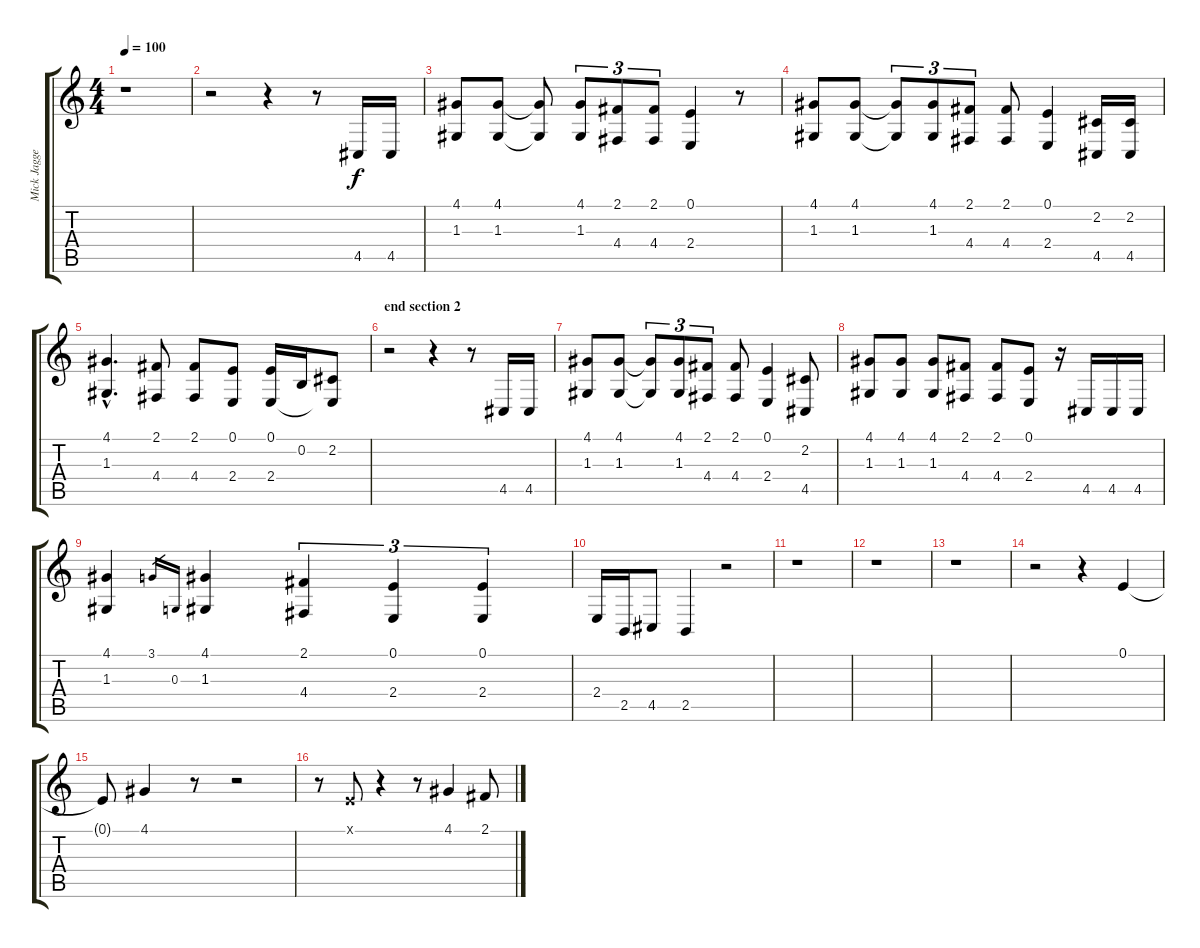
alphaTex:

\track ("Mick Jagger" "Mick Jagge") {instrument voiceoohs}
\staff {score tabs}
\tuning (E4 B3 G3 D3 A2 E2) {hide}
\ts (4 4)
\tempo 100
\clef g2
\ks c
r.1{dy f} |
r.2 r.4 r.8 4.5.16 4.5.16 |
(4.1 1.3).8 (4.1 1.3).8 (4.1{t} 1.3{t}).8 (4.1 1.3).8{tu (3 2)} (2.1 4.4).8{tu (3 2)} (2.1 4.4).8{tu (3 2)} (0.1 2.4).4 r.8 |
(4.1 1.3).8 (4.1 1.3).8 (4.1{t} 1.3{t}).8{tu (3 2)} (4.1 1.3).8{tu (3 2)} (2.1 4.4).8{tu (3 2)} (2.1 4.4).8 (0.1 2.4).4 (2.2 4.5).16 (2.2 4.5).16 |
(4.1{hac} 1.3{hac}).4{d} (2.1 4.4).8 (2.1 4.4).8 (0.1 2.4).8 (0.1 2.4).16 0.2.16 (2.2 2.4{t}).8 |
\section ("" "end section 2")
r.2 r.4 r.8 4.5.16 4.5.16 |
(4.1 1.3).8 (4.1 1.3).8 (4.1{t} 1.3{t}).8{tu (3 2)} (4.1 1.3).8{tu (3 2)} (2.1 4.4).8{tu (3 2)} (2.1 4.4).8 (0.1 2.4).4 (2.2 4.5).8 |
(4.1 1.3).8 (4.1 1.3).8 (4.1 1.3).8 (2.1 4.4).8 (2.1 4.4).8 (0.1 2.4).8 r.16 4.5.16 4.5.16 4.5.16 |
(4.1 1.3).4 3.1.16{gr} 0.3.16{gr} (4.1 1.3).4 (2.1 4.4).4{tu (3 2)} (0.1 2.4).4{tu (3 2)} (0.1 2.4).4{tu (3 2)} |
2.4.16 2.5.16 4.5.8 2.5.4 r.2 |
r.1 |
r.1 |
r.1 |
r.2 r.4 0.1.4 |
0.1{t}.8 4.1.4 r.8 r.2 |
r.8 0.1{x}.8 r.4 r.8 4.1.4 2.1.8
